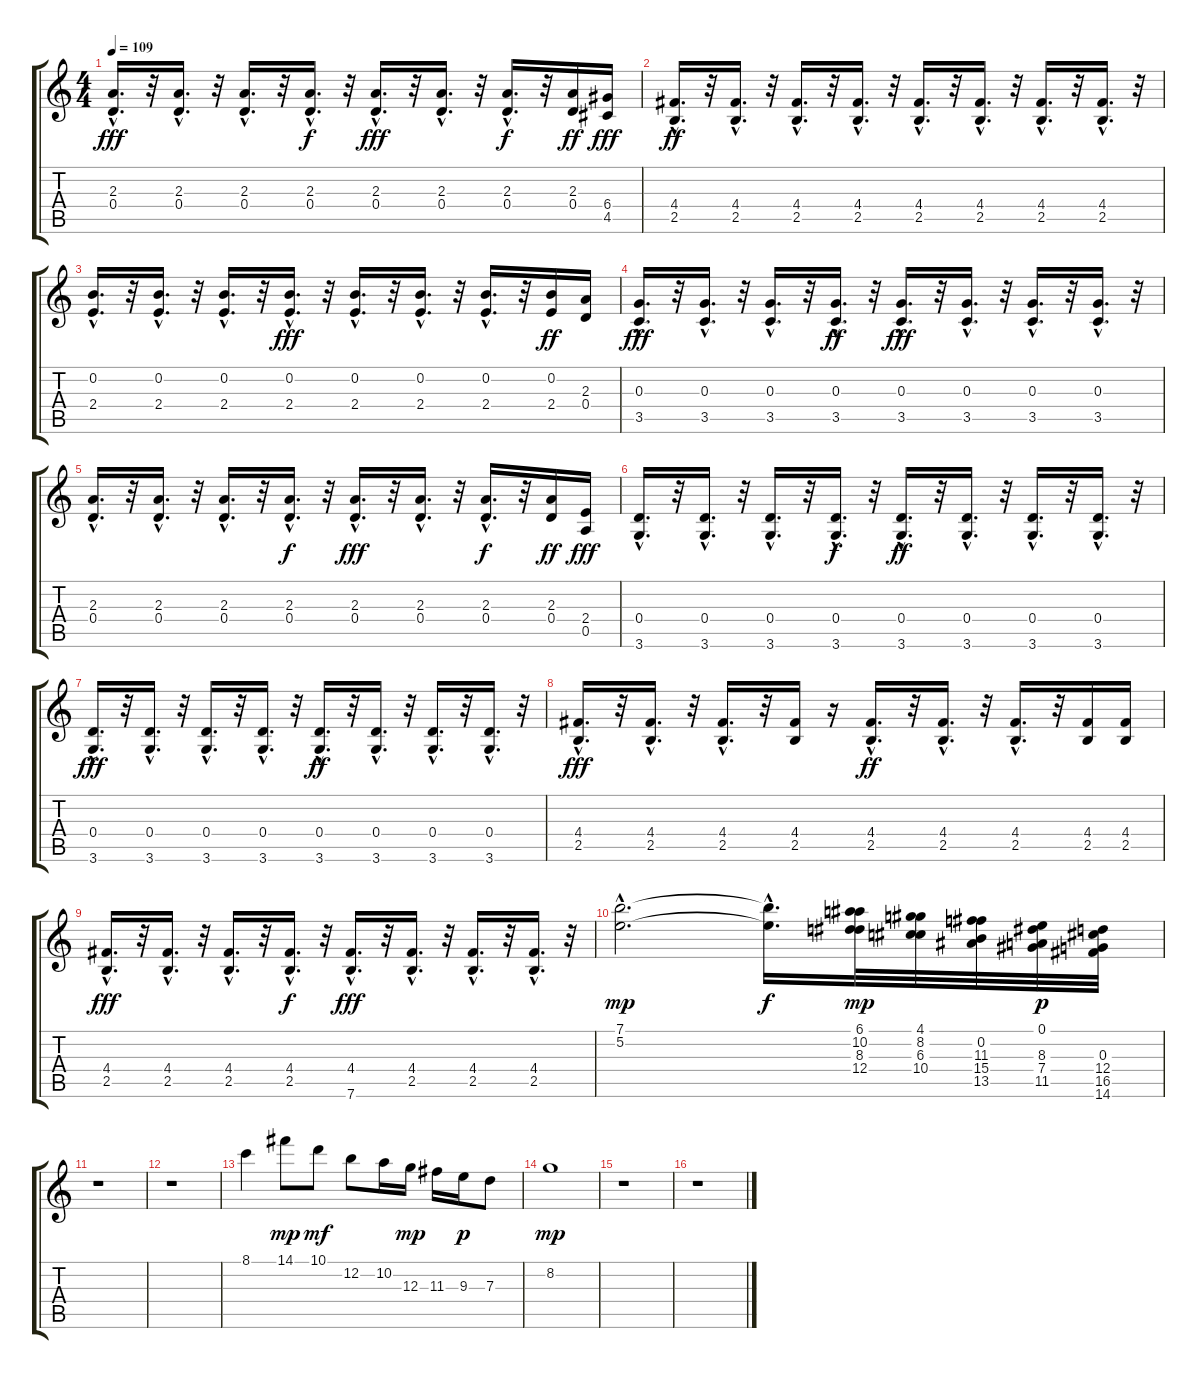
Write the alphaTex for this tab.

\track "" {instrument distortionguitar}
\staff {score tabs}
\tuning (E4 B3 G3 D3 A2 E2) {hide}
\ts (4 4)
\tempo 109
\clef g2
\ks c
(2.3{hac} 0.4{hac}).16{d dy fff} r.32 (2.3{hac} 0.4{hac}).16{d} r.32 (2.3{hac} 0.4{hac}).16{d} r.32 (2.3{hac} 0.4{hac}).16{d dy f} r.32 (2.3{hac} 0.4{hac}).16{d dy fff} r.32 (2.3{hac} 0.4{hac}).16{d} r.32 (2.3{hac} 0.4{hac}).16{d dy f} r.32 (2.3 0.4).16{dy ff} (6.4 4.5).16{dy fff} |
(4.4{hac} 2.5{hac}).16{d dy ff} r.32 (4.4{hac} 2.5{hac}).16{d} r.32 (4.4{hac} 2.5{hac}).16{d} r.32 (4.4{hac} 2.5{hac}).16{d} r.32 (4.4{hac} 2.5{hac}).16{d} r.32 (4.4{hac} 2.5{hac}).16{d} r.32 (4.4{hac} 2.5{hac}).16{d} r.32 (4.4{hac} 2.5{hac}).16{d} r.32 |
(0.2{hac} 2.4{hac}).16{d} r.32 (0.2{hac} 2.4{hac}).16{d} r.32 (0.2{hac} 2.4{hac}).16{d} r.32 (0.2{hac} 2.4{hac}).16{d dy fff} r.32 (0.2{hac} 2.4{hac}).16{d} r.32 (0.2{hac} 2.4{hac}).16{d} r.32 (0.2{hac} 2.4{hac}).16{d} r.32 (0.2 2.4).16{dy ff} (2.3 0.4).16 |
(0.3{hac} 3.5{hac}).16{d dy fff} r.32 (0.3{hac} 3.5{hac}).16{d} r.32 (0.3{hac} 3.5{hac}).16{d} r.32 (0.3{hac} 3.5{hac}).16{d dy ff} r.32 (0.3{hac} 3.5{hac}).16{d dy fff} r.32 (0.3{hac} 3.5{hac}).16{d} r.32 (0.3{hac} 3.5{hac}).16{d} r.32 (0.3{hac} 3.5{hac}).16{d} r.32 |
(2.3{hac} 0.4{hac}).16{d} r.32 (2.3{hac} 0.4{hac}).16{d} r.32 (2.3{hac} 0.4{hac}).16{d} r.32 (2.3{hac} 0.4{hac}).16{d dy f} r.32 (2.3{hac} 0.4{hac}).16{d dy fff} r.32 (2.3{hac} 0.4{hac}).16{d} r.32 (2.3{hac} 0.4{hac}).16{d dy f} r.32 (2.3 0.4).16{dy ff} (2.4 0.5).16{dy fff} |
(0.4{hac} 3.6{hac}).16{d} r.32 (0.4{hac} 3.6{hac}).16{d} r.32 (0.4{hac} 3.6{hac}).16{d} r.32 (0.4{hac} 3.6{hac}).16{d dy f} r.32 (0.4{hac} 3.6{hac}).16{d dy ff} r.32 (0.4{hac} 3.6{hac}).16{d} r.32 (0.4{hac} 3.6{hac}).16{d} r.32 (0.4{hac} 3.6{hac}).16{d} r.32 |
(0.4{hac} 3.6{hac}).16{d dy fff} r.32 (0.4{hac} 3.6{hac}).16{d} r.32 (0.4{hac} 3.6{hac}).16{d} r.32 (0.4{hac} 3.6{hac}).16{d} r.32 (0.4{hac} 3.6{hac}).16{d dy ff} r.32 (0.4{hac} 3.6{hac}).16{d} r.32 (0.4{hac} 3.6{hac}).16{d} r.32 (0.4{hac} 3.6{hac}).16{d} r.32 |
(4.4{hac} 2.5{hac}).16{d dy fff} r.32 (4.4{hac} 2.5{hac}).16{d} r.32 (4.4{hac} 2.5{hac}).16{d} r.32 (4.4 2.5).16 r.16 (4.4{hac} 2.5{hac}).16{d dy ff} r.32 (4.4{hac} 2.5{hac}).16{d} r.32 (4.4{hac} 2.5{hac}).16{d} r.32 (4.4 2.5).16 (4.4 2.5).16 |
(4.4{hac} 2.5{hac}).16{d dy fff} r.32 (4.4{hac} 2.5{hac}).16{d} r.32 (4.4{hac} 2.5{hac}).16{d} r.32 (4.4{hac} 2.5{hac}).16{d dy f} r.32 (4.4{hac} 7.6{hac}).16{d dy fff} r.32 (4.4{hac} 2.5{hac}).16{d} r.32 (4.4{hac} 2.5{hac}).16{d} r.32 (4.4{hac} 2.5{hac}).16{d} r.32 |
(7.1{hac} 5.2{hac}).2{d dy mp} (7.1{hac t} 5.2{t}).16{d dy f} (6.1 10.2 8.3 12.4).32{dy mp} (4.1 8.2 6.3 10.4).32 (0.2 11.3 15.4 13.5).32 (0.1 8.3 7.4 11.5).32{dy p} (0.3 12.4 16.5 14.6).32 |
r.1 |
r.1 |
8.1.4 14.1.8{dy mp} 10.1.8{dy mf} 12.2.8 10.2.16 12.3.16{dy mp} 11.3.16 9.3.16{dy p} 7.3.8 |
8.2.1{dy mp} |
r.1 |
r.1
